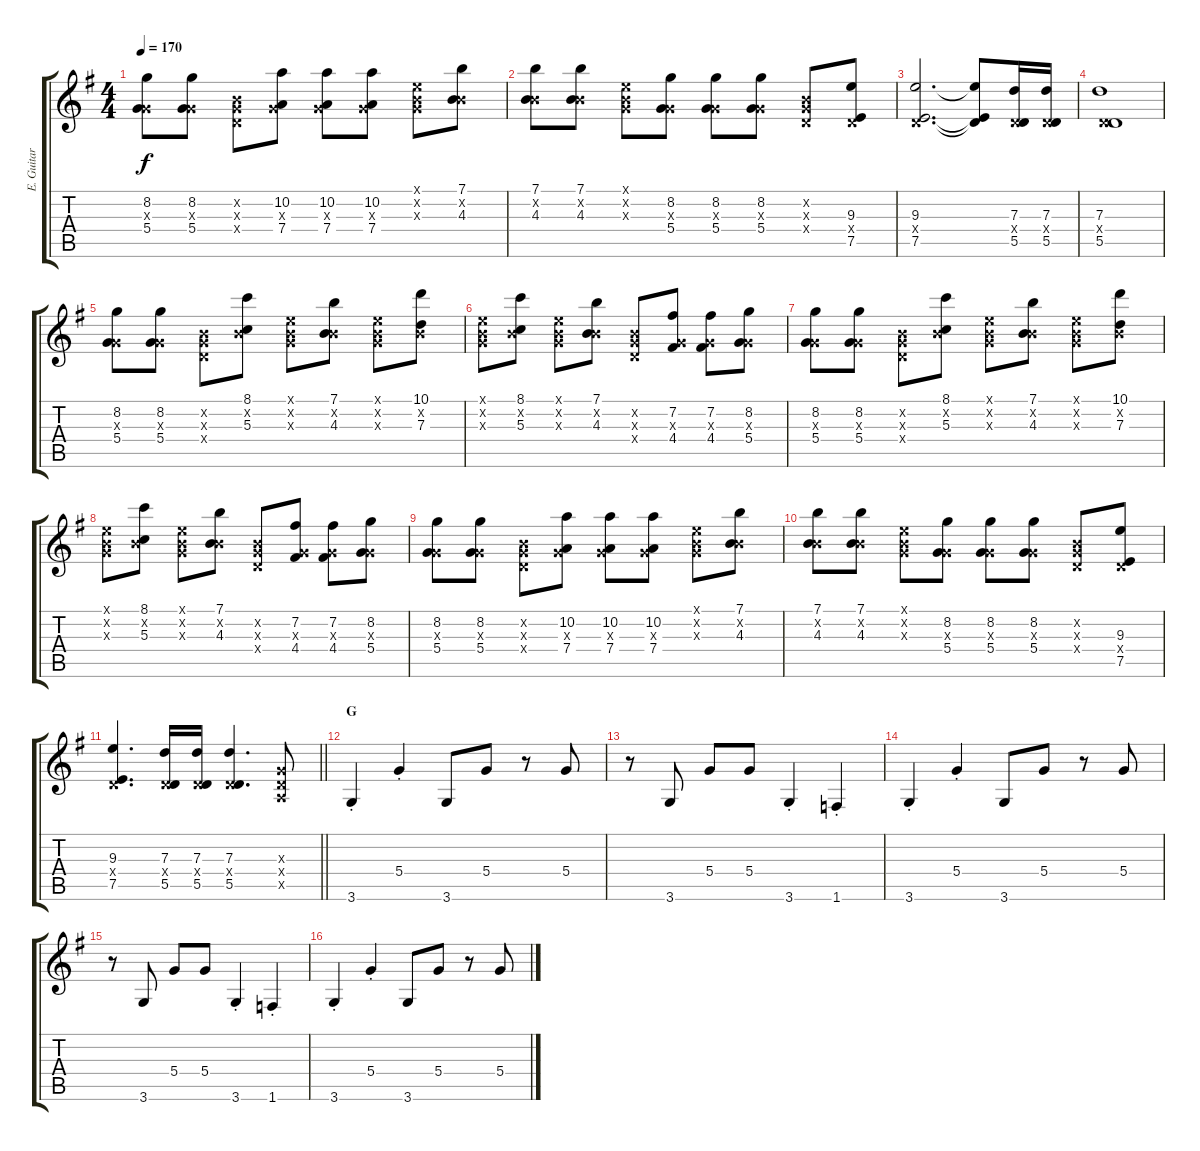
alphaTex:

\track ("E. Guitar II" "E. Guitar ") {instrument overdrivenguitar}
\staff {score tabs}
\tuning (E4 B3 G3 D3 A2 E2) {hide}
\ts (4 4)
\tempo 170
\clef g2
\ks g
(8.2 0.3{x} 5.4).8{dy f} (8.2 0.3{x} 5.4).8 (0.2{x} 0.3{x} 0.4{x}).8 (10.2 0.3{x} 7.4).8 (10.2 0.3{x} 7.4).8 (10.2 0.3{x} 7.4).8 (0.1{x} 0.2{x} 0.3{x}).8 (7.1 0.2{x} 4.3).8 |
(7.1 0.2{x} 4.3).8 (7.1 0.2{x} 4.3).8 (0.1{x} 0.2{x} 0.3{x}).8 (8.2 0.3{x} 5.4).8 (8.2 0.3{x} 5.4).8 (8.2 0.3{x} 5.4).8 (0.2{x} 0.3{x} 0.4{x}).8 (9.3 0.4{x} 7.5).8 |
(9.3 0.4{x} 7.5).2{d} (9.3{t} 0.4{t} 7.5{t}).8 (7.3 0.4{x} 5.5).16 (7.3 0.4{x} 5.5).16 |
(7.3 0.4{x} 5.5).1 |
(8.2 0.3{x} 5.4).8 (8.2 0.3{x} 5.4).8 (0.2{x} 0.3{x} 0.4{x}).8 (8.1 0.2{x} 5.3).8 (0.1{x} 0.2{x} 0.3{x}).8 (7.1 0.2{x} 4.3).8 (0.1{x} 0.2{x} 0.3{x}).8 (10.1 0.2{x} 7.3).8 |
(0.1{x} 0.2{x} 0.3{x}).8 (8.1 0.2{x} 5.3).8 (0.1{x} 0.2{x} 0.3{x}).8 (7.1 0.2{x} 4.3).8 (0.2{x} 0.3{x} 0.4{x}).8 (7.2 0.3{x} 4.4).8 (7.2 0.3{x} 4.4).8 (8.2 0.3{x} 5.4).8 |
(8.2 0.3{x} 5.4).8 (8.2 0.3{x} 5.4).8 (0.2{x} 0.3{x} 0.4{x}).8 (8.1 0.2{x} 5.3).8 (0.1{x} 0.2{x} 0.3{x}).8 (7.1 0.2{x} 4.3).8 (0.1{x} 0.2{x} 0.3{x}).8 (10.1 0.2{x} 7.3).8 |
(0.1{x} 0.2{x} 0.3{x}).8 (8.1 0.2{x} 5.3).8 (0.1{x} 0.2{x} 0.3{x}).8 (7.1 0.2{x} 4.3).8 (0.2{x} 0.3{x} 0.4{x}).8 (7.2 0.3{x} 4.4).8 (7.2 0.3{x} 4.4).8 (8.2 0.3{x} 5.4).8 |
(8.2 0.3{x} 5.4).8 (8.2 0.3{x} 5.4).8 (0.2{x} 0.3{x} 0.4{x}).8 (10.2 0.3{x} 7.4).8 (10.2 0.3{x} 7.4).8 (10.2 0.3{x} 7.4).8 (0.1{x} 0.2{x} 0.3{x}).8 (7.1 0.2{x} 4.3).8 |
(7.1 0.2{x} 4.3).8 (7.1 0.2{x} 4.3).8 (0.1{x} 0.2{x} 0.3{x}).8 (8.2 0.3{x} 5.4).8 (8.2 0.3{x} 5.4).8 (8.2 0.3{x} 5.4).8 (0.2{x} 0.3{x} 0.4{x}).8 (9.3 0.4{x} 7.5).8 |
\barLineRight lightlight
(9.3 0.4{x} 7.5).4{d} (7.3 0.4{x} 5.5).16 (7.3 0.4{x} 5.5).16 (7.3 0.4{x} 5.5).4{d} (0.3{x} 0.4{x} 0.5{x}).8 |
\section ("" "G")
3.6{st}.4 5.4{st}.4 3.6.8 5.4.8 r.8 5.4.8 |
r.8 3.6.8 5.4.8 5.4.8 3.6{st}.4 1.6{st}.4 |
3.6{st}.4 5.4{st}.4 3.6.8 5.4.8 r.8 5.4.8 |
r.8 3.6.8 5.4.8 5.4.8 3.6{st}.4 1.6{st}.4 |
3.6{st}.4 5.4{st}.4 3.6.8 5.4.8 r.8 5.4.8
